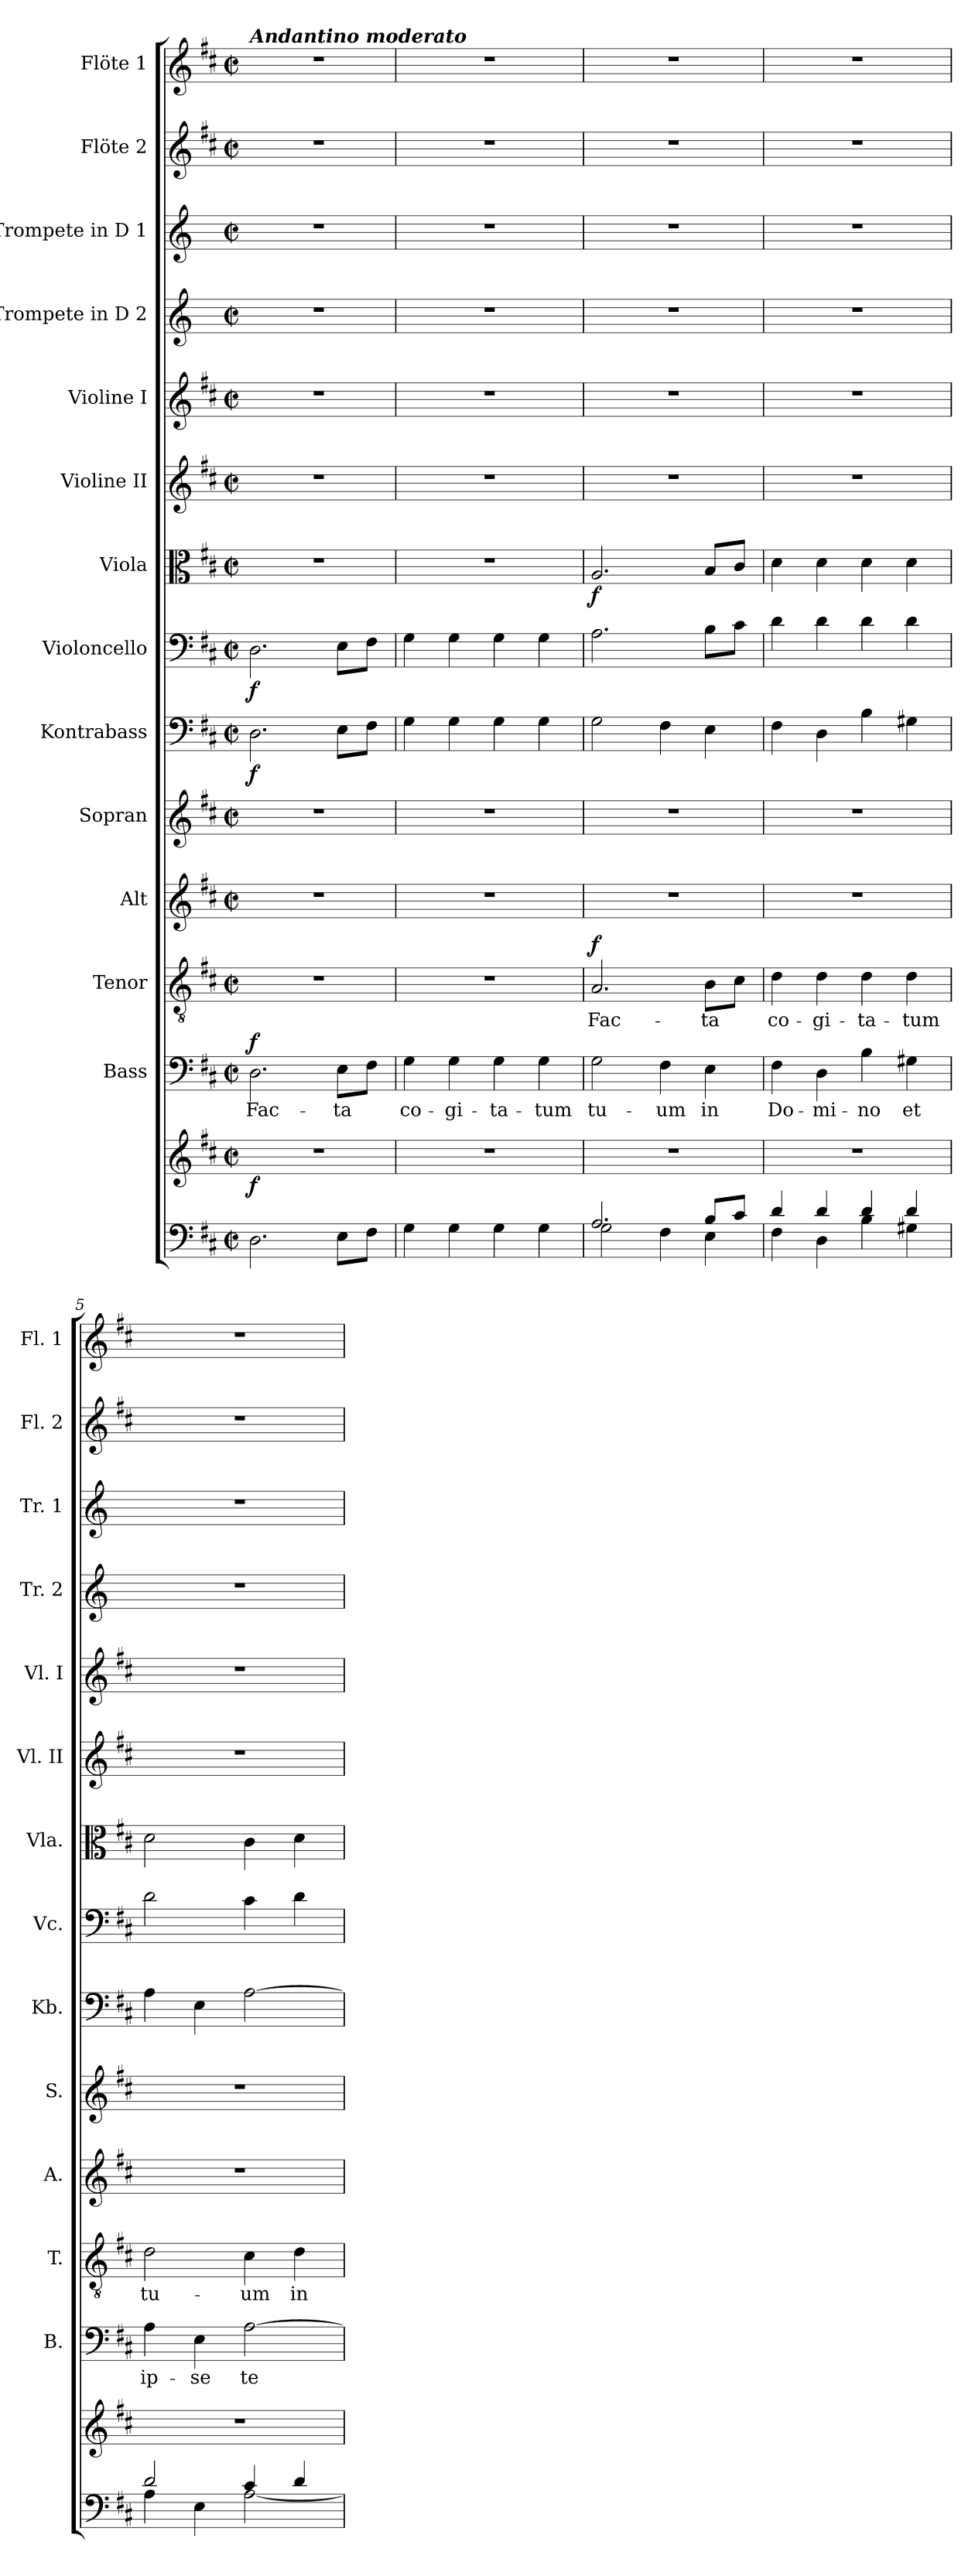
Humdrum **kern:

**kern	**kern	**dynam	**kern	**text	**dynam	**kern	**text	**dynam	**kern	**kern	**kern	**dynam	**kern	**dynam	**kern	**dynam	**kern	**kern	**kern	**kern	**kern	**kern
*part14	*part14	*part14	*part13	*part13	*part13	*part12	*part12	*part12	*part11	*part10	*part9	*part9	*part8	*part8	*part7	*part7	*part6	*part5	*part4	*part3	*part2	*part1
*staff15	*staff14	*staff14/15	*staff13	*staff13	*staff13	*staff12	*staff12	*staff12	*staff11	*staff10	*staff9	*staff9	*staff8	*staff8	*staff7	*staff7	*staff6	*staff5	*staff4	*staff3	*staff2	*staff1
*	*	*	*I"Bass	*	*	*I"Tenor	*	*	*I"Alt	*I"Sopran	*I"Kontrabass	*	*I"Violoncello	*	*I"Viola	*	*I"Violine II	*I"Violine I	*I"Trompete in D 2	*I"Trompete in D 1	*I"Flöte 2	*I"Flöte 1
*	*	*	*I'B.	*	*	*I'T.	*	*	*I'A.	*I'S.	*I'Kb.	*	*I'Vc.	*	*I'Vla.	*	*I'Vl. II	*I'Vl. I	*I'Tr. 2	*I'Tr. 1	*I'Fl. 2	*I'Fl. 1
*clefF4	*clefG2	*	*clefF4	*	*	*clefGv2	*	*	*clefG2	*clefG2	*clefF4	*	*clefF4	*	*clefC3	*	*clefG2	*clefG2	*clefG2	*clefG2	*clefG2	*clefG2
*	*	*	*	*	*	*	*	*	*	*	*ITrd7c12	*	*	*	*	*	*	*	*ITrd-1c-2	*ITrd-1c-2	*	*
*k[f#c#]	*k[f#c#]	*	*k[f#c#]	*	*	*k[f#c#]	*	*	*k[f#c#]	*k[f#c#]	*k[f#c#]	*	*k[f#c#]	*	*k[f#c#]	*	*k[f#c#]	*k[f#c#]	*k[f#c#]	*k[f#c#]	*k[f#c#]	*k[f#c#]
*D:	*D:	*	*D:	*	*	*D:	*	*	*D:	*D:	*D:	*	*D:	*	*D:	*	*D:	*D:	*D:	*D:	*D:	*D:
*M2/2	*M2/2	*	*M2/2	*	*	*M2/2	*	*	*M2/2	*M2/2	*M2/2	*	*M2/2	*	*M2/2	*	*M2/2	*M2/2	*M2/2	*M2/2	*M2/2	*M2/2
*met(c|)	*met(c|)	*	*met(c|)	*	*	*met(c|)	*	*	*met(c|)	*met(c|)	*met(c|)	*	*met(c|)	*	*met(c|)	*	*met(c|)	*met(c|)	*met(c|)	*met(c|)	*met(c|)	*met(c|)
=1	=1	=1	=1	=1	=1	=1	=1	=1	=1	=1	=1	=1	=1	=1	=1	=1	=1	=1	=1	=1	=1	=1
!	!	!	!	!	!	!	!	!	!	!	!	!	!	!	!	!	!	!	!	!	!	!LO:TX:a:Bi:t=Andantino moderato
!	!	!LO:DY:b	!	!LO:LY:b	!LO:DY:a	!	!	!	!	!	!	!LO:DY:b	!	!LO:DY:b	!	!	!	!	!	!	!	!
2.D\	1r	f	2.D\	Fac-	f	1r	.	.	1r	1r	2.DD\	f	2.D\	f	1r	.	1r	1r	1r	1r	1r	1r
!	!	!	!	!LO:LY:b	!	!	!	!	!	!	!	!	!	!	!	!	!	!	!	!	!	!
8E\L	.	.	8E\L	-ta	.	.	.	.	.	.	8EE\L	.	8E\L	.	.	.	.	.	.	.	.	.
8F#\J	.	.	8F#\J	.	.	.	.	.	.	.	8FF#\J	.	8F#\J	.	.	.	.	.	.	.	.	.
=2	=2	=2	=2	=2	=2	=2	=2	=2	=2	=2	=2	=2	=2	=2	=2	=2	=2	=2	=2	=2	=2	=2
!	!	!	!	!LO:LY:b	!	!	!	!	!	!	!	!	!	!	!	!	!	!	!	!	!	!
4G\	1r	.	4G\	co-	.	1r	.	.	1r	1r	4GG\	.	4G\	.	1r	.	1r	1r	1r	1r	1r	1r
!	!	!	!	!LO:LY:b	!	!	!	!	!	!	!	!	!	!	!	!	!	!	!	!	!	!
4G\	.	.	4G\	-gi-	.	.	.	.	.	.	4GG\	.	4G\	.	.	.	.	.	.	.	.	.
!	!	!	!	!LO:LY:b	!	!	!	!	!	!	!	!	!	!	!	!	!	!	!	!	!	!
4G\	.	.	4G\	-ta-	.	.	.	.	.	.	4GG\	.	4G\	.	.	.	.	.	.	.	.	.
!	!	!	!	!LO:LY:b	!	!	!	!	!	!	!	!	!	!	!	!	!	!	!	!	!	!
4G\	.	.	4G\	-tum	.	.	.	.	.	.	4GG\	.	4G\	.	.	.	.	.	.	.	.	.
=3	=3	=3	=3	=3	=3	=3	=3	=3	=3	=3	=3	=3	=3	=3	=3	=3	=3	=3	=3	=3	=3	=3
*^	*	*	*	*	*	*	*	*	*	*	*	*	*	*	*	*	*	*	*	*	*	*
!	!	!	!	!	!LO:LY:b	!	!	!LO:LY:b	!LO:DY:a	!	!	!	!	!	!	!	!LO:DY:b	!	!	!	!	!	!
2.A/	2G\	1r	.	2G\	tu-	.	2.A/	Fac-	f	1r	1r	2GG\	.	2.A\	.	2.A/	f	1r	1r	1r	1r	1r	1r
!	!	!	!	!	!LO:LY:b	!	!	!	!	!	!	!	!	!	!	!	!	!	!	!	!	!	!
.	4F#\	.	.	4F#\	-um	.	.	.	.	.	.	4FF#\	.	.	.	.	.	.	.	.	.	.	.
!	!	!	!	!	!LO:LY:b	!	!	!LO:LY:b	!	!	!	!	!	!	!	!	!	!	!	!	!	!	!
8B/L	4E\	.	.	4E\	in	.	8B\L	-ta	.	.	.	4EE\	.	8B\L	.	8B/L	.	.	.	.	.	.	.
8c#/J	.	.	.	.	.	.	8c#\J	.	.	.	.	.	.	8c#\J	.	8c#/J	.	.	.	.	.	.	.
=4	=4	=4	=4	=4	=4	=4	=4	=4	=4	=4	=4	=4	=4	=4	=4	=4	=4	=4	=4	=4	=4	=4	=4
!	!	!	!	!	!LO:LY:b	!	!	!LO:LY:b	!	!	!	!	!	!	!	!	!	!	!	!	!	!	!
4d/	4F#\	1r	.	4F#\	Do-	.	4d\	co-	.	1r	1r	4FF#\	.	4d\	.	4d\	.	1r	1r	1r	1r	1r	1r
!	!	!	!	!	!LO:LY:b	!	!	!LO:LY:b	!	!	!	!	!	!	!	!	!	!	!	!	!	!	!
4d/	4D\	.	.	4D\	-mi-	.	4d\	-gi-	.	.	.	4DD\	.	4d\	.	4d\	.	.	.	.	.	.	.
!	!	!	!	!	!LO:LY:b	!	!	!LO:LY:b	!	!	!	!	!	!	!	!	!	!	!	!	!	!	!
4d/	4B\	.	.	4B\	-no	.	4d\	-ta-	.	.	.	4BB\	.	4d\	.	4d\	.	.	.	.	.	.	.
!	!	!	!	!	!LO:LY:b	!	!	!LO:LY:b	!	!	!	!	!	!	!	!	!	!	!	!	!	!	!
4d/	4G#X\	.	.	4G#X\	et	.	4d\	-tum	.	.	.	4GG#X\	.	4d\	.	4d\	.	.	.	.	.	.	.
=5	=5	=5	=5	=5	=5	=5	=5	=5	=5	=5	=5	=5	=5	=5	=5	=5	=5	=5	=5	=5	=5	=5	=5
!	!	!	!	!	!LO:LY:b	!	!	!LO:LY:b	!	!	!	!	!	!	!	!	!	!	!	!	!	!	!
2d/	4A\	1r	.	4A\	ip-	.	2d\	tu-	.	1r	1r	4AA\	.	2d\	.	2d\	.	1r	1r	1r	1r	1r	1r
!	!	!	!	!	!LO:LY:b	!	!	!	!	!	!	!	!	!	!	!	!	!	!	!	!	!	!
.	4E\	.	.	4E\	-se	.	.	.	.	.	.	4EE\	.	.	.	.	.	.	.	.	.	.	.
!	!	!	!	!	!LO:LY:b	!	!	!LO:LY:b	!	!	!	!	!	!	!	!	!	!	!	!	!	!	!
4c#/	[<2A\	.	.	[2A\	te	.	4c#\	-um	.	.	.	[2AA\	.	4c#\	.	4c#\	.	.	.	.	.	.	.
!	!	!	!	!	!	!	!	!LO:LY:b	!	!	!	!	!	!	!	!	!	!	!	!	!	!	!
4d/	.	.	.	.	.	.	4d\	in	.	.	.	.	.	4d\	.	4d\	.	.	.	.	.	.	.
*v	*v	*	*	*	*	*	*	*	*	*	*	*	*	*	*	*	*	*	*	*	*	*	*
=	=	=	=	=	=	=	=	=	=	=	=	=	=	=	=	=	=	=	=	=	=	=
*-	*-	*-	*-	*-	*-	*-	*-	*-	*-	*-	*-	*-	*-	*-	*-	*-	*-	*-	*-	*-	*-	*-
